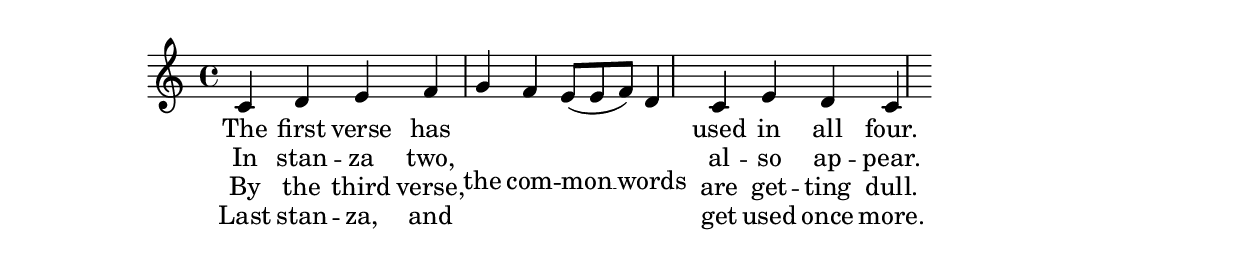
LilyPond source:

%% Do not edit this file; it is auto-generated from LSR http://lsr.dsi.unimi.it
%% This file is in the public domain.
\version "2.11.55"

\header {
  lsrtags = "vocal-music"

  texidoc = "
In a vocal piece where there are several (two,four or more) lines of
lyrics, and common lyrics for all voices at some point, these common
lyrics may be vertically centered regardingly, as shown in the
following example:

"
  doctitle = "Vertically centered common lyrics"
} % begin verbatim

\include "english.ly"
leftbrace = \markup { \override #'(font-encoding . fetaBraces) \lookup #"brace240" }
rightbrace = \markup { \rotate #180 \leftbrace }

dropLyrics =
{
    \override LyricText #'extra-offset = #'(0 . -5)
    \override LyricHyphen #'extra-offset = #'(0 . -5)
    \override LyricExtender #'extra-offset = #'(0 . -5)
}

raiseLyrics =
{
    \revert LyricText #'extra-offset
    \revert LyricHyphen #'extra-offset
    \revert LyricExtender #'extra-offset
}

skipFour = \repeat unfold 4 { \skip 8 }

lyricsA = \lyricmode { The first verse has \dropLyrics the com -- mon
__ words \raiseLyrics used in all four. }
lyricsB = \lyricmode { In stan -- za two, \skipFour al -- so ap -- pear. }
lyricsC = \lyricmode { By the third verse, \skipFour are get -- ting dull. }
lyricsD = \lyricmode { Last stan -- za, and \skipFour get used once more. }

melody = \relative c' { c4 d e f g f e8( e f) d4 c e d c }

\score
{
        <<
                \new Voice = m \melody
                \new Lyrics \lyricsto m \lyricsA
                \new Lyrics \lyricsto m \lyricsB
                \new Lyrics \lyricsto m \lyricsC
                \new Lyrics \lyricsto m \lyricsD
        >>
}
